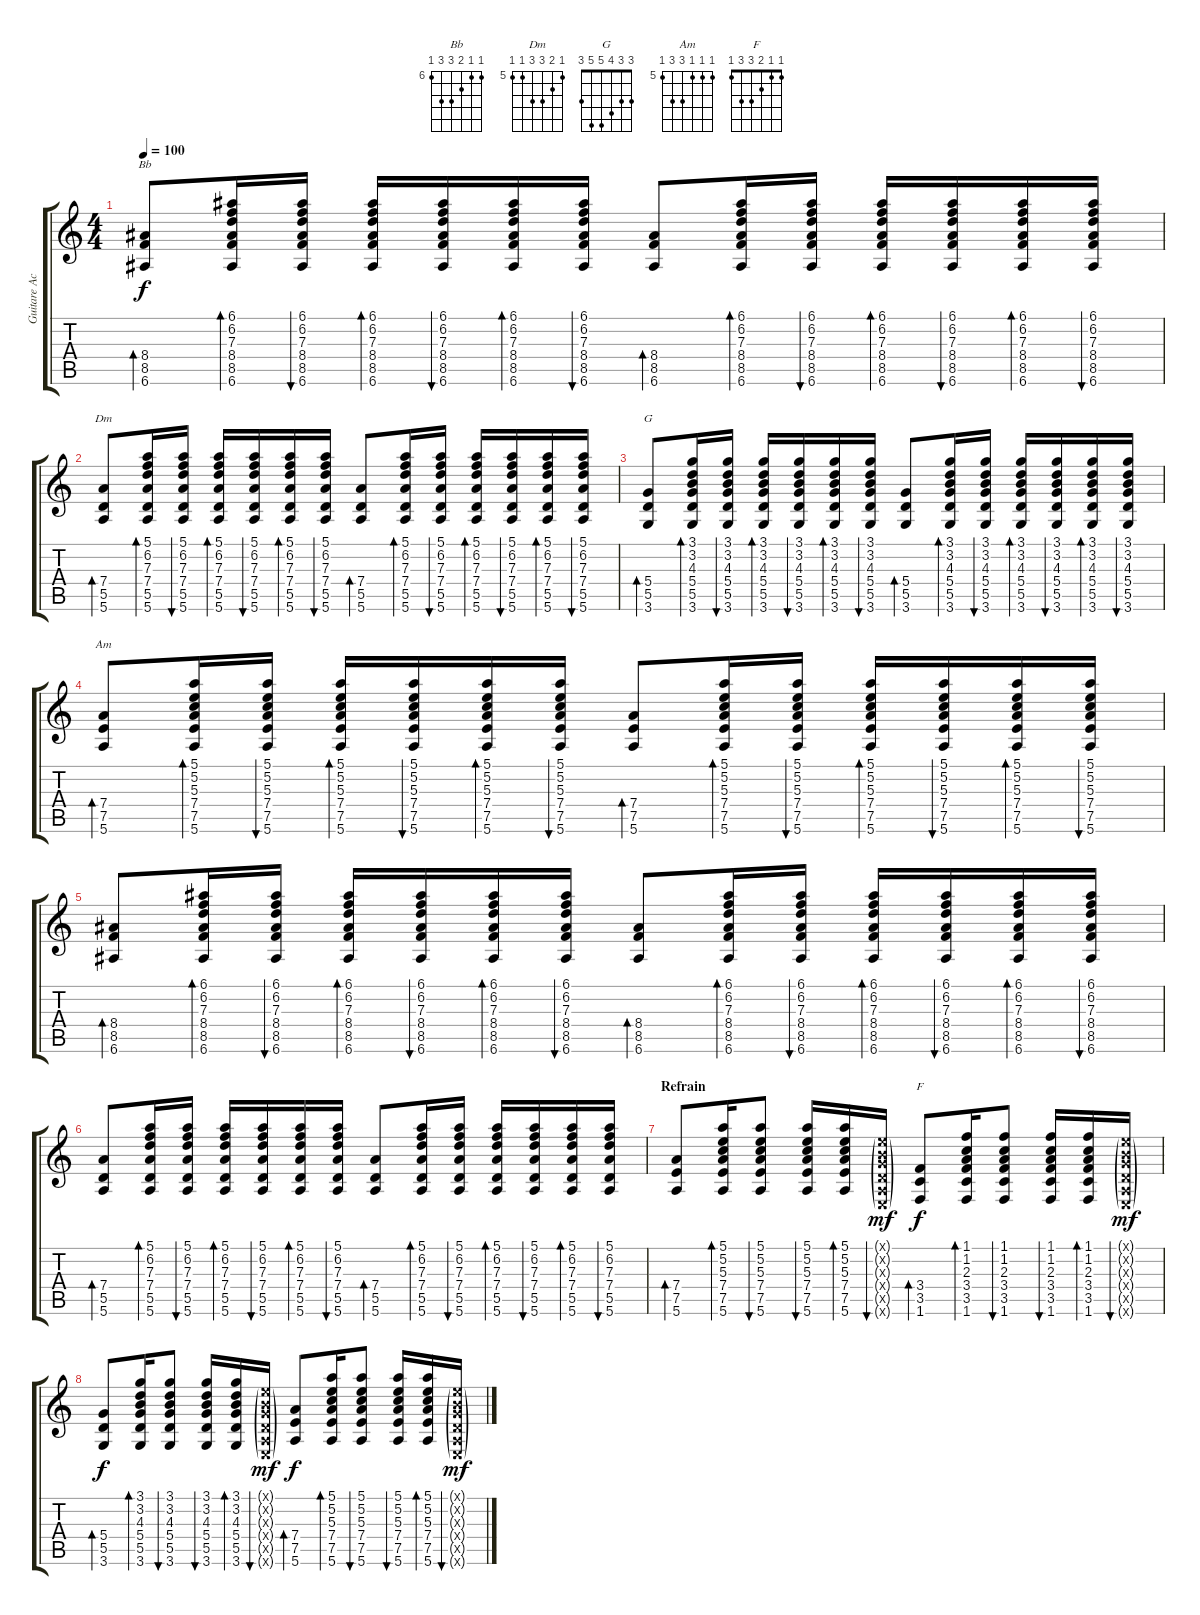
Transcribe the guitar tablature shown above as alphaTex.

\track ("Guitare Acoustique" "Guitare Ac") {instrument acousticguitarsteel}
\staff {score tabs}
\tuning (E4 B3 G3 D3 A2 E2) {hide}
\chord ("Bb" 6 6 7 8 8 6) {firstfret 6}
\chord ("Dm" 5 6 7 7 5 5) {firstfret 5}
\chord ("G" 3 3 4 5 5 3)
\chord ("Am" 5 5 5 7 7 5) {firstfret 5}
\chord ("F" 1 1 2 3 3 1)
\ts (4 4)
\tempo 100
\clef g2
\ks c
(8.4 8.5 6.6).8{bd 30 ch "Bb" dy f} (6.1 6.2 7.3 8.4 8.5 6.6).16{bd 30} (6.1 6.2 7.3 8.4 8.5 6.6).16{bu 30} (6.1 6.2 7.3 8.4 8.5 6.6).16{bd 30} (6.1 6.2 7.3 8.4 8.5 6.6).16{bu 30} (6.1 6.2 7.3 8.4 8.5 6.6).16{bd 30} (6.1 6.2 7.3 8.4 8.5 6.6).16{bu 30} (8.4 8.5 6.6).8{bd 30} (6.1 6.2 7.3 8.4 8.5 6.6).16{bd 30} (6.1 6.2 7.3 8.4 8.5 6.6).16{bu 30} (6.1 6.2 7.3 8.4 8.5 6.6).16{bd 30} (6.1 6.2 7.3 8.4 8.5 6.6).16{bu 30} (6.1 6.2 7.3 8.4 8.5 6.6).16{bd 30} (6.1 6.2 7.3 8.4 8.5 6.6).16{bu 30} |
(7.4 5.5 5.6).8{bd 30 ch "Dm"} (5.1 6.2 7.3 7.4 5.5 5.6).16{bd 30} (5.1 6.2 7.3 7.4 5.5 5.6).16{bu 30} (5.1 6.2 7.3 7.4 5.5 5.6).16{bd 30} (5.1 6.2 7.3 7.4 5.5 5.6).16{bu 30} (5.1 6.2 7.3 7.4 5.5 5.6).16{bd 30} (5.1 6.2 7.3 7.4 5.5 5.6).16{bu 30} (7.4 5.5 5.6).8{bd 30} (5.1 6.2 7.3 7.4 5.5 5.6).16{bd 30} (5.1 6.2 7.3 7.4 5.5 5.6).16{bu 30} (5.1 6.2 7.3 7.4 5.5 5.6).16{bd 30} (5.1 6.2 7.3 7.4 5.5 5.6).16{bu 30} (5.1 6.2 7.3 7.4 5.5 5.6).16{bd 30} (5.1 6.2 7.3 7.4 5.5 5.6).16{bu 30} |
(5.4 5.5 3.6).8{bd 30 ch "G"} (3.1 3.2 4.3 5.4 5.5 3.6).16{bd 30} (3.1 3.2 4.3 5.4 5.5 3.6).16{bu 30} (3.1 3.2 4.3 5.4 5.5 3.6).16{bd 30} (3.1 3.2 4.3 5.4 5.5 3.6).16{bu 30} (3.1 3.2 4.3 5.4 5.5 3.6).16{bd 30} (3.1 3.2 4.3 5.4 5.5 3.6).16{bu 30} (5.4 5.5 3.6).8{bd 30} (3.1 3.2 4.3 5.4 5.5 3.6).16{bd 30} (3.1 3.2 4.3 5.4 5.5 3.6).16{bu 30} (3.1 3.2 4.3 5.4 5.5 3.6).16{bd 30} (3.1 3.2 4.3 5.4 5.5 3.6).16{bu 30} (3.1 3.2 4.3 5.4 5.5 3.6).16{bd 30} (3.1 3.2 4.3 5.4 5.5 3.6).16{bu 30} |
(7.4 7.5 5.6).8{bd 30 ch "Am"} (5.1 5.2 5.3 7.4 7.5 5.6).16{bd 30} (5.1 5.2 5.3 7.4 7.5 5.6).16{bu 30} (5.1 5.2 5.3 7.4 7.5 5.6).16{bd 30} (5.1 5.2 5.3 7.4 7.5 5.6).16{bu 30} (5.1 5.2 5.3 7.4 7.5 5.6).16{bd 30} (5.1 5.2 5.3 7.4 7.5 5.6).16{bu 30} (7.4 7.5 5.6).8{bd 30} (5.1 5.2 5.3 7.4 7.5 5.6).16{bd 30} (5.1 5.2 5.3 7.4 7.5 5.6).16{bu 30} (5.1 5.2 5.3 7.4 7.5 5.6).16{bd 30} (5.1 5.2 5.3 7.4 7.5 5.6).16{bu 30} (5.1 5.2 5.3 7.4 7.5 5.6).16{bd 30} (5.1 5.2 5.3 7.4 7.5 5.6).16{bu 30} |
(8.4 8.5 6.6).8{bd 30} (6.1 6.2 7.3 8.4 8.5 6.6).16{bd 30} (6.1 6.2 7.3 8.4 8.5 6.6).16{bu 30} (6.1 6.2 7.3 8.4 8.5 6.6).16{bd 30} (6.1 6.2 7.3 8.4 8.5 6.6).16{bu 30} (6.1 6.2 7.3 8.4 8.5 6.6).16{bd 30} (6.1 6.2 7.3 8.4 8.5 6.6).16{bu 30} (8.4 8.5 6.6).8{bd 30} (6.1 6.2 7.3 8.4 8.5 6.6).16{bd 30} (6.1 6.2 7.3 8.4 8.5 6.6).16{bu 30} (6.1 6.2 7.3 8.4 8.5 6.6).16{bd 30} (6.1 6.2 7.3 8.4 8.5 6.6).16{bu 30} (6.1 6.2 7.3 8.4 8.5 6.6).16{bd 30} (6.1 6.2 7.3 8.4 8.5 6.6).16{bu 30} |
(7.4 5.5 5.6).8{bd 30} (5.1 6.2 7.3 7.4 5.5 5.6).16{bd 30} (5.1 6.2 7.3 7.4 5.5 5.6).16{bu 30} (5.1 6.2 7.3 7.4 5.5 5.6).16{bd 30} (5.1 6.2 7.3 7.4 5.5 5.6).16{bu 30} (5.1 6.2 7.3 7.4 5.5 5.6).16{bd 30} (5.1 6.2 7.3 7.4 5.5 5.6).16{bu 30} (7.4 5.5 5.6).8{bd 30} (5.1 6.2 7.3 7.4 5.5 5.6).16{bd 30} (5.1 6.2 7.3 7.4 5.5 5.6).16{bu 30} (5.1 6.2 7.3 7.4 5.5 5.6).16{bd 30} (5.1 6.2 7.3 7.4 5.5 5.6).16{bu 30} (5.1 6.2 7.3 7.4 5.5 5.6).16{bd 30} (5.1 6.2 7.3 7.4 5.5 5.6).16{bu 30} |
\section ("" "Refrain")
(7.4 7.5 5.6).8{bd 30} (5.1 5.2 5.3 7.4 7.5 5.6).16{bd 30} (5.1 5.2 5.3 7.4 7.5 5.6).8{bu 30} (5.1 5.2 5.3 7.4 7.5 5.6).16{bu 30} (5.1 5.2 5.3 7.4 7.5 5.6).16{bd 30} (0.1{g x} 0.2{g x} 0.3{g x} 0.4{g x} 0.5{g x} 0.6{g x}).16{bu 30 dy mf} (3.4 3.5 1.6).8{bd 30 ch "F" dy f} (1.1 1.2 2.3 3.4 3.5 1.6).16{bd 30} (1.1 1.2 2.3 3.4 3.5 1.6).8{bu 30} (1.1 1.2 2.3 3.4 3.5 1.6).16{bu 30} (1.1 1.2 2.3 3.4 3.5 1.6).16{bd 30} (0.1{g x} 0.2{g x} 0.3{g x} 0.4{g x} 0.5{g x} 0.6{g x}).16{bu 30 dy mf} |
(5.4 5.5 3.6).8{bd 30 dy f} (3.1 3.2 4.3 5.4 5.5 3.6).16{bd 30} (3.1 3.2 4.3 5.4 5.5 3.6).8{bu 30} (3.1 3.2 4.3 5.4 5.5 3.6).16{bu 30} (3.1 3.2 4.3 5.4 5.5 3.6).16{bd 30} (0.1{g x} 0.2{g x} 0.3{g x} 0.4{g x} 0.5{g x} 0.6{g x}).16{bu 30 dy mf} (7.4 7.5 5.6).8{bd 30 dy f} (5.1 5.2 5.3 7.4 7.5 5.6).16{bd 30} (5.1 5.2 5.3 7.4 7.5 5.6).8{bu 30} (5.1 5.2 5.3 7.4 7.5 5.6).16{bu 30} (5.1 5.2 5.3 7.4 7.5 5.6).16{bd 30} (0.1{g x} 0.2{g x} 0.3{g x} 0.4{g x} 0.5{g x} 0.6{g x}).16{bu 30 dy mf}
